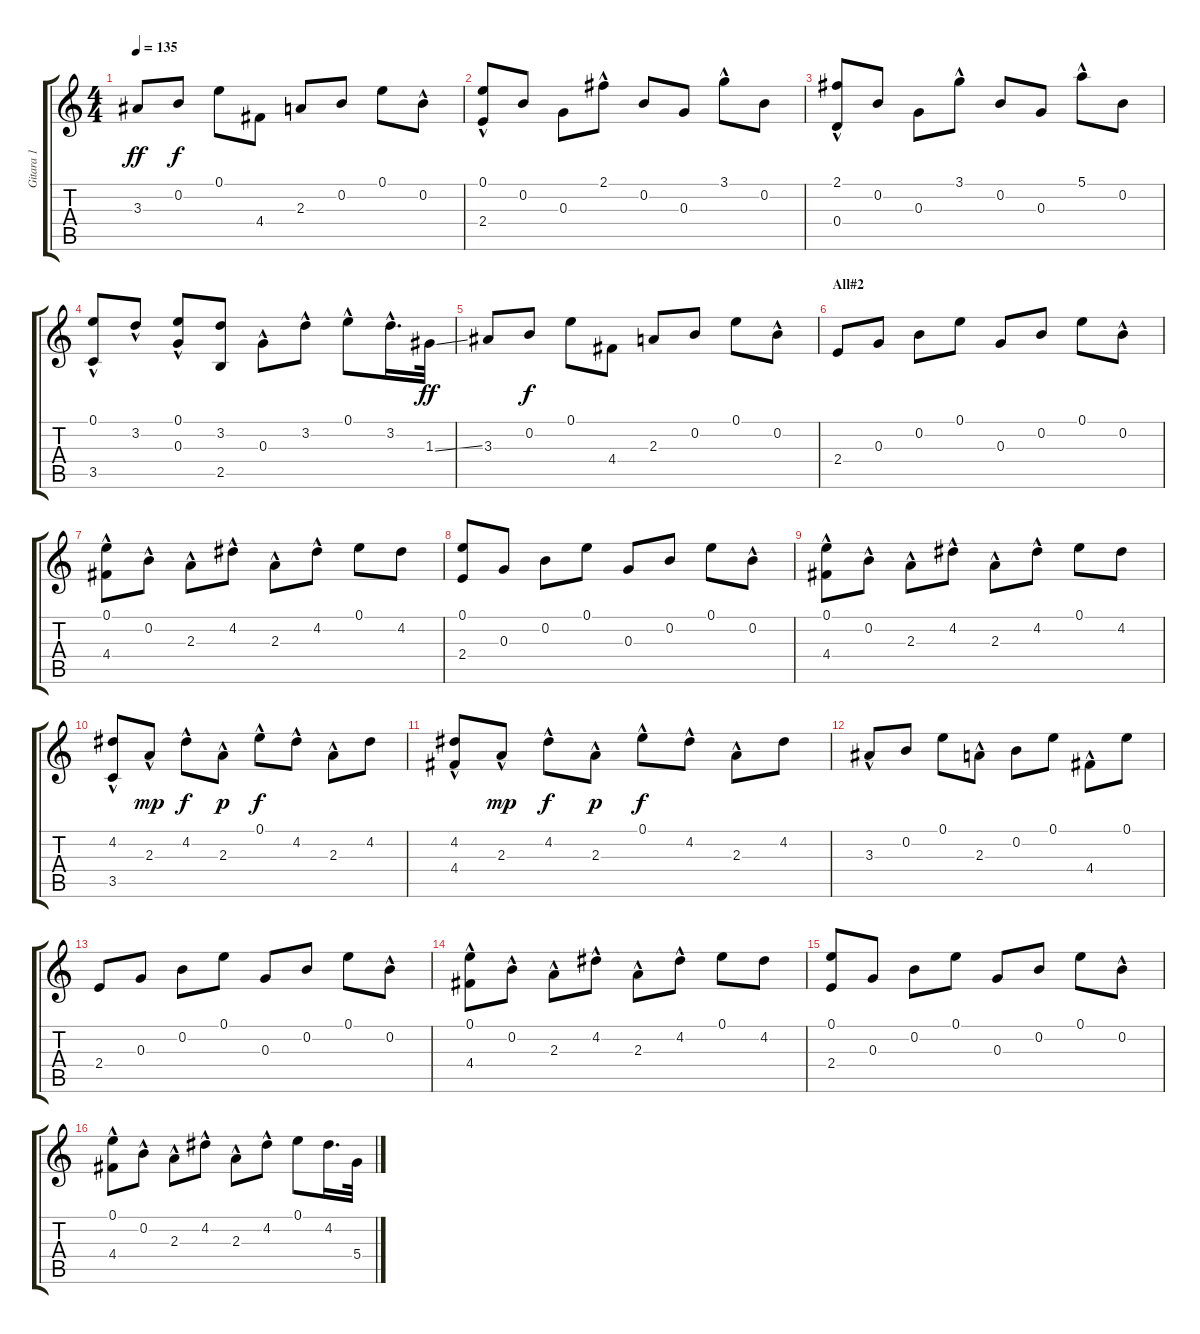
\track ("Gitara 1" "Gitara 1") {instrument acousticguitarsteel}
\staff {score tabs}
\tuning (E4 B3 G3 D3 A2 E2) {hide}
\ts (4 4)
\tempo 135
\clef g2
\ks c
3.3.8{dy ff} 0.2.8{dy f} 0.1.8 4.4.8 2.3.8 0.2.8 0.1.8 0.2{hac}.8 |
(0.1{hac} 2.4).8 0.2.8 0.3.8 2.1{hac}.8 0.2.8 0.3.8 3.1{hac}.8 0.2.8 |
(2.1{hac} 0.4{hac}).8 0.2.8 0.3.8 3.1{hac}.8 0.2.8 0.3.8 5.1{hac}.8 0.2.8 |
(0.1{hac} 3.5{hac}).8 3.2{hac}.8 (0.1{hac} 0.3).8 (3.2 2.5).8 0.3{hac}.8 3.2{hac}.8 0.1{hac}.8 3.2{hac}.16{d} 1.3{ss}.32{dy ff} |
3.3.8 0.2.8{dy f} 0.1.8 4.4.8 2.3.8 0.2.8 0.1.8 0.2{hac}.8 |
\section ("" "All#2")
2.4.8 0.3.8 0.2.8 0.1.8 0.3.8 0.2.8 0.1.8 0.2{hac}.8 |
(0.1{hac} 4.4).8 0.2{hac}.8 2.3{hac}.8 4.2{hac}.8 2.3{hac}.8 4.2{hac}.8 0.1.8 4.2.8 |
(0.1 2.4).8 0.3.8 0.2.8 0.1.8 0.3.8 0.2.8 0.1.8 0.2{hac}.8 |
(0.1{hac} 4.4).8 0.2{hac}.8 2.3{hac}.8 4.2{hac}.8 2.3{hac}.8 4.2{hac}.8 0.1.8 4.2.8 |
(4.2{hac} 3.5).8 2.3{hac}.8{dy mp} 4.2{hac}.8{dy f} 2.3{hac}.8{dy p} 0.1{hac}.8{dy f} 4.2{hac}.8 2.3{hac}.8 4.2.8 |
(4.2{hac} 4.4).8 2.3{hac}.8{dy mp} 4.2{hac}.8{dy f} 2.3{hac}.8{dy p} 0.1{hac}.8{dy f} 4.2{hac}.8 2.3{hac}.8 4.2.8 |
3.3{hac}.8 0.2.8 0.1.8 2.3{hac}.8 0.2.8 0.1.8 4.4{hac}.8 0.1.8 |
2.4.8 0.3.8 0.2.8 0.1.8 0.3.8 0.2.8 0.1.8 0.2{hac}.8 |
(0.1{hac} 4.4).8 0.2{hac}.8 2.3{hac}.8 4.2{hac}.8 2.3{hac}.8 4.2{hac}.8 0.1.8 4.2.8 |
(0.1 2.4).8 0.3.8 0.2.8 0.1.8 0.3.8 0.2.8 0.1.8 0.2{hac}.8 |
(0.1{hac} 4.4).8 0.2{hac}.8 2.3{hac}.8 4.2{hac}.8 2.3{hac}.8 4.2{hac}.8 0.1.8 4.2.16{d} 5.4{ss}.32
